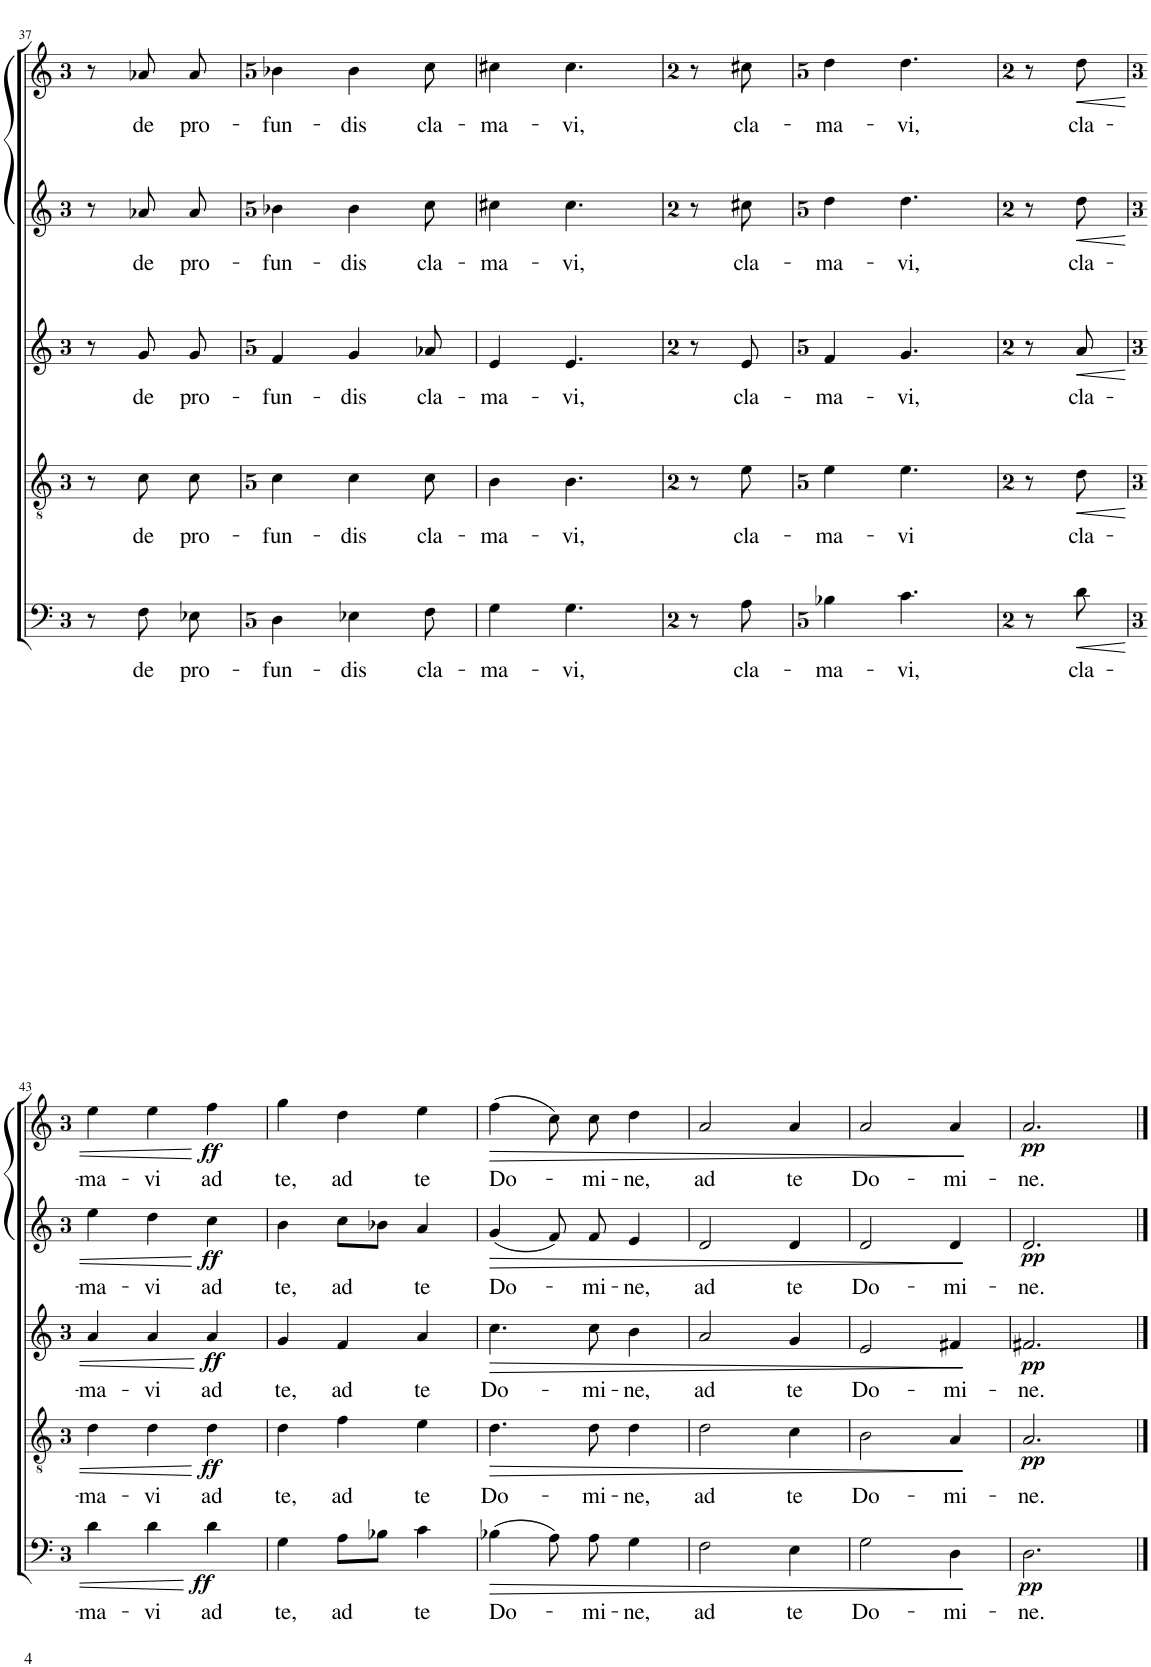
**kern	**text	**dynam	**kern	**text	**dynam	**kern	**text	**dynam	**kern	**text	**dynam	**kern	**text	**dynam
*part5	*part5	*part5	*part4	*part4	*part4	*part3	*part3	*part3	*part2	*part2	*part2	*part1	*part1	*part1
*staff5	*staff5	*staff5	*staff4	*staff4	*staff4	*staff3	*staff3	*staff3	*staff2	*staff2	*staff2	*staff1	*staff1	*staff1
*I"Bass	*	*	*I"Ténor	*	*	*I"Alto	*	*	*I"Soprano	*	*	*I"Soprano	*	*
!!LO:PB:g=z
*clefF4	*	*	*clefGv2	*	*	*clefG2	*	*	*clefG2	*	*	*clefG2	*	*
*k[]	*	*	*k[]	*	*	*k[]	*	*	*k[]	*	*	*k[]	*	*
*M3/8	*	*	*M3/8	*	*	*M3/8	*	*	*M3/8	*	*	*M3/8	*	*
=37	=37	=37	=37	=37	=37	=37	=37	=37	=37	=37	=37	=37	=37	=37
8r	.	.	8r	.	.	8r	.	.	8r	.	.	8r	.	.
!	!LO:LY:b	!	!	!LO:LY:b	!	!	!LO:LY:b	!	!	!LO:LY:b	!	!	!LO:LY:b	!
8F\	de	.	8c\L	de	.	8g/L	de	.	8a-X/	de	.	8a-X/L	de	.
!	!LO:LY:b	!	!	!LO:LY:b	!	!	!LO:LY:b	!	!	!LO:LY:b	!	!	!LO:LY:b	!
8E-X\	pro-	.	8c\J	pro-	.	8g/J	pro-	.	8a-/	pro-	.	8a-/J	pro-	.
=38	=38	=38	=38	=38	=38	=38	=38	=38	=38	=38	=38	=38	=38	=38
*M5/8	*	*	*M5/8	*	*	*M5/8	*	*	*M5/8	*	*	*M5/8	*	*
!	!LO:LY:b	!	!	!LO:LY:b	!	!	!LO:LY:b	!	!	!LO:LY:b	!	!	!LO:LY:b	!
4D\	-fun-	.	4c\	-fun-	.	4f/	-fun-	.	4b-X\	-fun-	.	4b-X\	-fun-	.
!	!LO:LY:b	!	!	!LO:LY:b	!	!	!LO:LY:b	!	!	!LO:LY:b	!	!	!LO:LY:b	!
4E-X\	-dis	.	4c\	-dis	.	4g/	-dis	.	4b-\	-dis	.	4b-\	-dis	.
!	!LO:LY:b	!	!	!LO:LY:b	!	!	!LO:LY:b	!	!	!LO:LY:b	!	!	!LO:LY:b	!
8F\	cla-	.	8c\	cla-	.	8a-X/	cla-	.	8cc\	cla-	.	8cc\	cla-	.
=39	=39	=39	=39	=39	=39	=39	=39	=39	=39	=39	=39	=39	=39	=39
!	!LO:LY:b	!	!	!LO:LY:b	!	!	!LO:LY:b	!	!	!LO:LY:b	!	!	!LO:LY:b	!
4G\	-ma-	.	4B\	-ma-	.	4e/	-ma-	.	4cc#X\	-ma-	.	4cc#X\	-ma-	.
!	!LO:LY:b	!	!	!LO:LY:b	!	!	!LO:LY:b	!	!	!LO:LY:b	!	!	!LO:LY:b	!
4.G\	-vi,	.	4.B\	-vi,	.	4.e/	-vi,	.	4.cc#\	-vi,	.	4.cc#\	-vi,	.
=40	=40	=40	=40	=40	=40	=40	=40	=40	=40	=40	=40	=40	=40	=40
*M2/8	*	*	*M2/8	*	*	*M2/8	*	*	*M2/8	*	*	*M2/8	*	*
8r	.	.	8r	.	.	8r	.	.	8r	.	.	8r	.	.
!	!LO:LY:b	!	!	!LO:LY:b	!	!	!LO:LY:b	!	!	!LO:LY:b	!	!	!LO:LY:b	!
8A\	cla-	.	8e\	cla-	.	8e/	cla-	.	8cc#X\	cla-	.	8cc#X\	cla-	.
=41	=41	=41	=41	=41	=41	=41	=41	=41	=41	=41	=41	=41	=41	=41
*M5/8	*	*	*M5/8	*	*	*M5/8	*	*	*M5/8	*	*	*M5/8	*	*
!	!LO:LY:b	!	!	!LO:LY:b	!	!	!LO:LY:b	!	!	!LO:LY:b	!	!	!LO:LY:b	!
4B-X\	-ma-	.	4e\	-ma-	.	4f/	-ma-	.	4dd\	-ma-	.	4dd\	-ma-	.
!	!LO:LY:b	!	!	!LO:LY:b	!	!	!LO:LY:b	!	!	!LO:LY:b	!	!	!LO:LY:b	!
4.c\	-vi,	.	4.e\	-vi	.	4.g/	-vi,	.	4.dd\	-vi,	.	4.dd\	-vi,	.
=42	=42	=42	=42	=42	=42	=42	=42	=42	=42	=42	=42	=42	=42	=42
*M2/8	*	*	*M2/8	*	*	*M2/8	*	*	*M2/8	*	*	*M2/8	*	*
8r	.	.	8r	.	.	8r	.	.	8r	.	.	8r	.	.
!	!LO:LY:b	!LO:HP:b	!	!LO:LY:b	!LO:HP:b	!	!LO:LY:b	!LO:HP:b	!	!LO:LY:b	!LO:HP:b	!	!LO:LY:b	!LO:HP:b
8d\	cla-	<	8d\	cla-	<	8a/	cla-	<	8dd\	cla-	<	8dd\	cla-	<
!!LO:LB:g=z
=43	=43	=43	=43	=43	=43	=43	=43	=43	=43	=43	=43	=43	=43	=43
*M3/4	*	*	*M3/4	*	*	*M3/4	*	*	*M3/4	*	*	*M3/4	*	*
!	!LO:LY:b	!	!	!LO:LY:b	!	!	!LO:LY:b	!	!	!LO:LY:b	!	!	!LO:LY:b	!
4d\	ma-	.	4d\	ma-	.	4a/	ma-	.	4ee\	ma-	.	4ee\	ma-	.
!	!LO:LY:b	!	!	!LO:LY:b	!	!	!LO:LY:b	!	!	!LO:LY:b	!	!	!LO:LY:b	!
4d\	-vi	.	4d\	-vi	.	4a/	-vi	.	4dd\	-vi	.	4ee\	-vi	.
!	!LO:LY:b	!LO:DY:n=1:b	!	!LO:LY:b	!LO:DY:n=1:b	!	!LO:LY:b	!LO:DY:n=1:b	!	!LO:LY:b	!LO:DY:n=1:b	!	!LO:LY:b	!LO:DY:n=1:b
4d\	ad	[ ff	4d\	ad	[ ff	4a/	ad	[ ff	4cc\	ad	[ ff	4ff\	ad	[ ff
=44	=44	=44	=44	=44	=44	=44	=44	=44	=44	=44	=44	=44	=44	=44
!	!LO:LY:b	!	!	!LO:LY:b	!	!	!LO:LY:b	!	!	!LO:LY:b	!	!	!LO:LY:b	!
4G\	te,	.	4d\	te,	.	4g/	te,	.	4b\	te,	.	4gg\	te,	.
!	!LO:LY:b	!	!	!LO:LY:b	!	!	!LO:LY:b	!	!	!LO:LY:b	!	!	!LO:LY:b	!
8A\L	ad	.	4f\	ad	.	4f/	ad	.	8cc\L	ad	.	4dd\	ad	.
8B-X\J	.	.	.	.	.	.	.	.	8b-X\J	.	.	.	.	.
!	!LO:LY:b	!	!	!LO:LY:b	!	!	!LO:LY:b	!	!	!LO:LY:b	!	!	!LO:LY:b	!
4c\	te	.	4e\	te	.	4a/	te	.	4a/	te	.	4ee\	te	.
=45	=45	=45	=45	=45	=45	=45	=45	=45	=45	=45	=45	=45	=45	=45
!	!LO:LY:b	!LO:HP:b	!	!LO:LY:b	!LO:HP:b	!	!LO:LY:b	!LO:HP:b	!	!LO:LY:b	!LO:HP:b	!	!LO:LY:b	!LO:HP:b
(4B-X\	Do-	>	4.d\	Do-	>	4.cc\	Do-	>	(4g/	Do-	>	(4ff\	Do-	>
8A\)	.	.	.	.	.	.	.	.	8f/)	.	.	8cc\L)	.	.
!	!LO:LY:b	!	!	!LO:LY:b	!	!	!LO:LY:b	!	!	!LO:LY:b	!	!	!LO:LY:b	!
8A\	-mi-	.	8d\	-mi-	.	8cc\	-mi-	.	8f/	-mi-	.	8cc\J	-mi-	.
!	!LO:LY:b	!	!	!LO:LY:b	!	!	!LO:LY:b	!	!	!LO:LY:b	!	!	!LO:LY:b	!
4G\	-ne,	.	4d\	-ne,	.	4b\	-ne,	.	4e/	-ne,	.	4dd\	-ne,	.
=46	=46	=46	=46	=46	=46	=46	=46	=46	=46	=46	=46	=46	=46	=46
!	!LO:LY:b	!	!	!LO:LY:b	!	!	!LO:LY:b	!	!	!LO:LY:b	!	!	!LO:LY:b	!
2F\	ad	.	2d\	ad	.	2a/	ad	.	2d/	ad	.	2a/	ad	.
!	!LO:LY:b	!	!	!LO:LY:b	!	!	!LO:LY:b	!	!	!LO:LY:b	!	!	!LO:LY:b	!
4E\	te	.	4c\	te	.	4g/	te	.	4d/	te	.	4a/	te	.
=47	=47	=47	=47	=47	=47	=47	=47	=47	=47	=47	=47	=47	=47	=47
!	!LO:LY:b	!	!	!LO:LY:b	!	!	!LO:LY:b	!	!	!LO:LY:b	!	!	!LO:LY:b	!
2G\	Do-	.	2B\	Do-	.	2e/	Do-	.	2d/	Do-	.	2a/	Do-	.
!	!LO:LY:b	!	!	!LO:LY:b	!	!	!LO:LY:b	!	!	!LO:LY:b	!	!	!LO:LY:b	!
4D\	-mi-	]	4A/	-mi-	]	4f#X/	-mi-	]	4d/	-mi-	]	4a/	-mi-	]
=48	=48	=48	=48	=48	=48	=48	=48	=48	=48	=48	=48	=48	=48	=48
!	!LO:LY:b	!LO:DY:b	!	!LO:LY:b	!LO:DY:b	!	!LO:LY:b	!LO:DY:b	!	!LO:LY:b	!LO:DY:b	!	!LO:LY:b	!LO:DY:b
2.D\	-ne.	pp	2.A/	-ne.	pp	2.f#X/	-ne.	pp	2.d/	-ne.	pp	2.a/	-ne.	pp
==	==	==	==	==	==	==	==	==	==	==	==	==	==	==
*-	*-	*-	*-	*-	*-	*-	*-	*-	*-	*-	*-	*-	*-	*-
